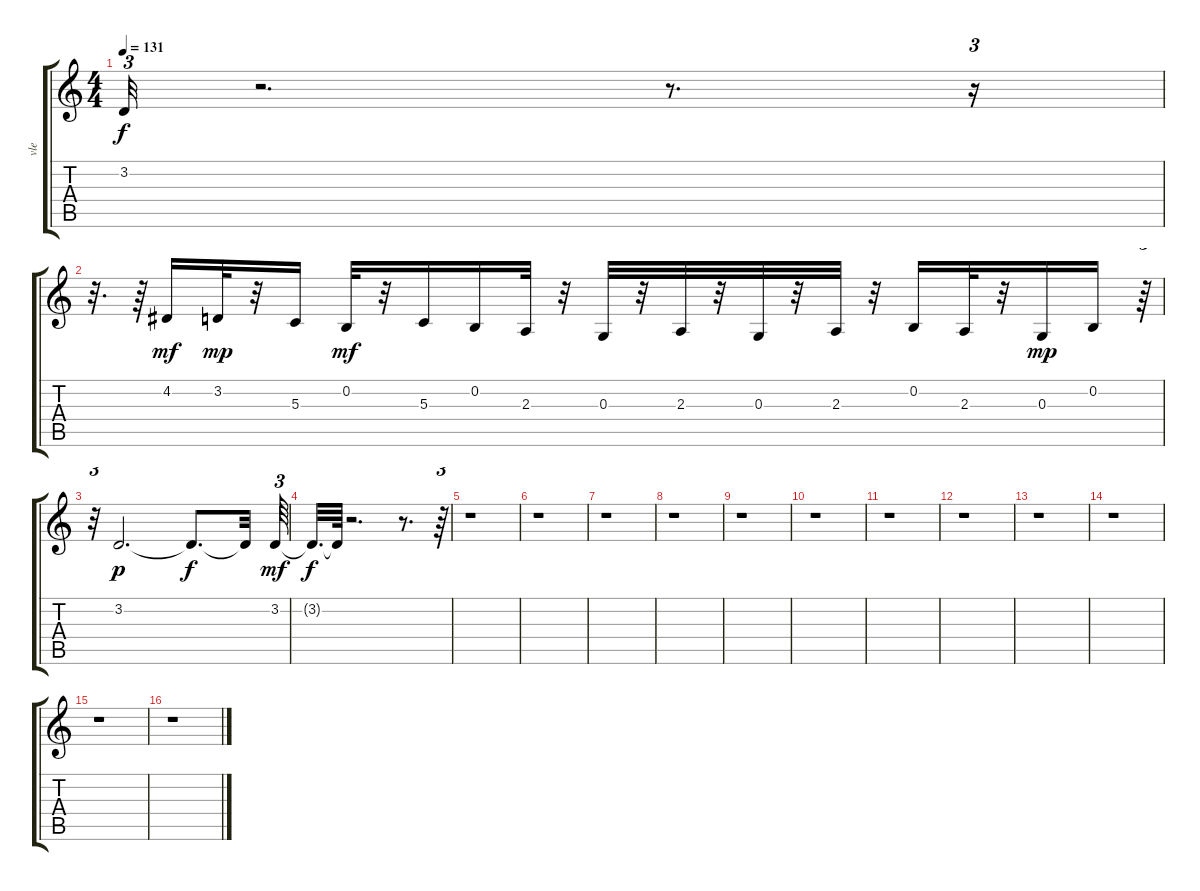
\track ("vle" "vle") {instrument stringensemble2}
\staff {score tabs}
\tuning (E4 B3 G3 D3 A2 E2) {hide}
\ts (4 4)
\tempo 131
\clef g2
\ks c
3.2{t}.32{tu (3 2) dy f} r.2{d} r.8{d} r.16{tu (3 2)} |
r.32{d} r.64 4.2.16{dy mf} 3.2.32{dy mp} r.32 5.3.16 0.2.32{dy mf} r.32 5.3.16 0.2.16 2.3.32 r.32 0.3.32 r.32 2.3.32 r.32 0.3.32 r.32 2.3.32 r.32 0.2.16 2.3.32 r.32 0.3.16{dy mp} 0.2.16 r.64{tu (3 2)} |
r.32{tu (3 2)} 3.2.2{d dy p} 3.2{t}.8{d dy f} 3.2{t}.32 3.2.64{tu (3 2) dy mf} |
3.2{t}.32{d dy f} 3.2{t}.64 r.2{d} r.8{d} r.64{tu (3 2)} |
r.1 |
r.1 |
r.1 |
r.1 |
r.1 |
r.1 |
r.1 |
r.1 |
r.1 |
r.1 |
r.1 |
r.1
